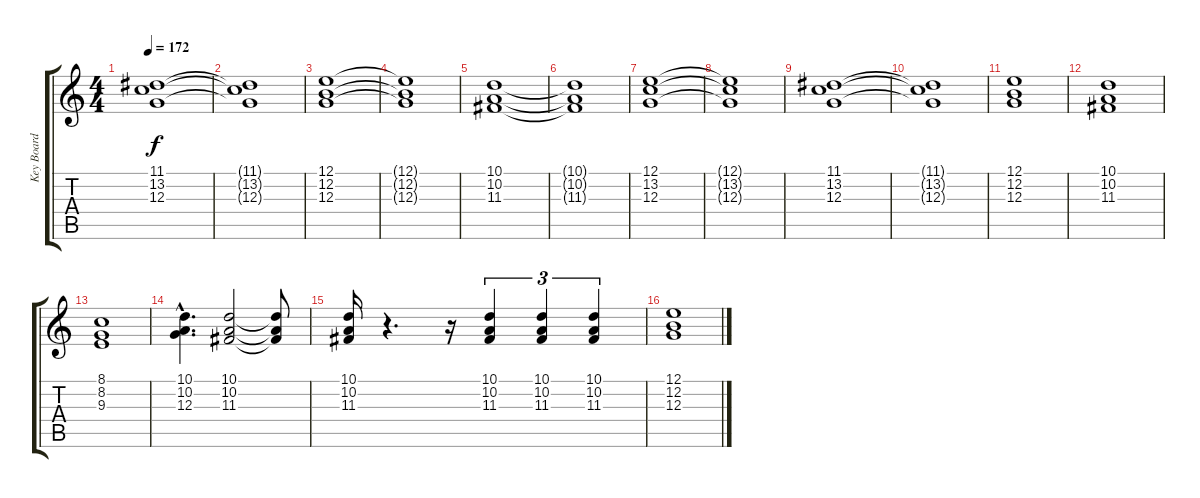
\track ("Key Board 1" "Key Board ") {instrument tremolostrings}
\staff {score tabs}
\tuning (E4 B3 G3 D3 A2 E2) {hide}
\ts (4 4)
\tempo 172
\clef g2
\ks c
(11.1 13.2 12.3).1{dy f} |
(11.1{t} 13.2{t} 12.3{t}).1 |
(12.1 12.2 12.3).1 |
(12.1{t} 12.2{t} 12.3{t}).1 |
(10.1 10.2 11.3).1 |
(10.1{t} 10.2{t} 11.3{t}).1 |
(12.1 13.2 12.3).1 |
(12.1{t} 13.2{t} 12.3{t}).1 |
(11.1 13.2 12.3).1 |
(11.1{t} 13.2{t} 12.3{t}).1 |
(12.1 12.2 12.3).1 |
(10.1 10.2 11.3).1 |
(8.1 8.2 9.3).1 |
(10.1{hac} 10.2{hac} 12.3{hac}).4{d} (10.1 10.2 11.3).2 (10.1{t} 10.2{t} 11.3{t}).8 |
(10.1 10.2 11.3).16 r.4{d} r.16 (10.1 10.2 11.3).4{tu (3 2)} (10.1 10.2 11.3).4{tu (3 2)} (10.1 10.2 11.3).4{tu (3 2)} |
(12.1 12.2 12.3).1
